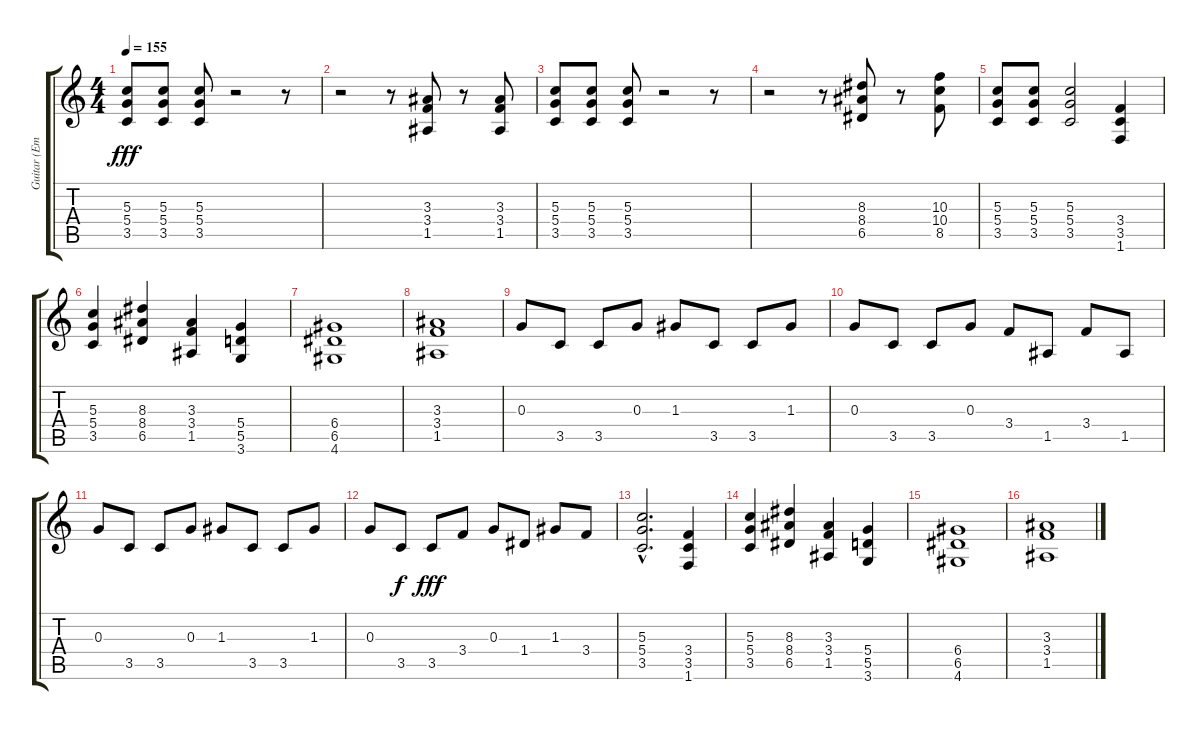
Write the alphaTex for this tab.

\track ("Guitar (Emppu)" "Guitar (Em") {instrument distortionguitar}
\staff {score tabs}
\tuning (E4 B3 G3 D3 A2 E2) {hide}
\ts (4 4)
\tempo 155
\clef g2
\ks c
(5.3 5.4 3.5).8{dy fff instrument distortionguitar} (5.3 5.4 3.5).8 (5.3 5.4 3.5).8 r.2 r.8 |
r.2 r.8 (3.3 3.4 1.5).8 r.8 (3.3 3.4 1.5).8 |
(5.3 5.4 3.5).8 (5.3 5.4 3.5).8 (5.3 5.4 3.5).8 r.2 r.8 |
r.2 r.8 (8.3 8.4 6.5).8 r.8 (10.3 10.4 8.5).8 |
(5.3 5.4 3.5).8 (5.3 5.4 3.5).8 (5.3 5.4 3.5).2 (3.4 3.5 1.6).4 |
(5.3 5.4 3.5).4 (8.3 8.4 6.5).4 (3.3 3.4 1.5).4 (5.4 5.5 3.6).4 |
(6.4 6.5 4.6).1 |
(3.3 3.4 1.5).1 |
0.3.8 3.5.8 3.5.8 0.3.8 1.3.8 3.5.8 3.5.8 1.3.8 |
0.3.8 3.5.8 3.5.8 0.3.8 3.4.8 1.5.8 3.4.8 1.5.8 |
0.3.8 3.5.8 3.5.8 0.3.8 1.3.8 3.5.8 3.5.8 1.3.8 |
0.3.8 3.5.8{dy f} 3.5.8{dy fff} 3.4.8 0.3.8 1.4.8 1.3.8 3.4.8 |
(5.3{hac} 5.4{hac} 3.5{hac}).2{d} (3.4 3.5 1.6).4 |
(5.3 5.4 3.5).4 (8.3 8.4 6.5).4 (3.3 3.4 1.5).4 (5.4 5.5 3.6).4 |
(6.4 6.5 4.6).1 |
(3.3 3.4 1.5).1
